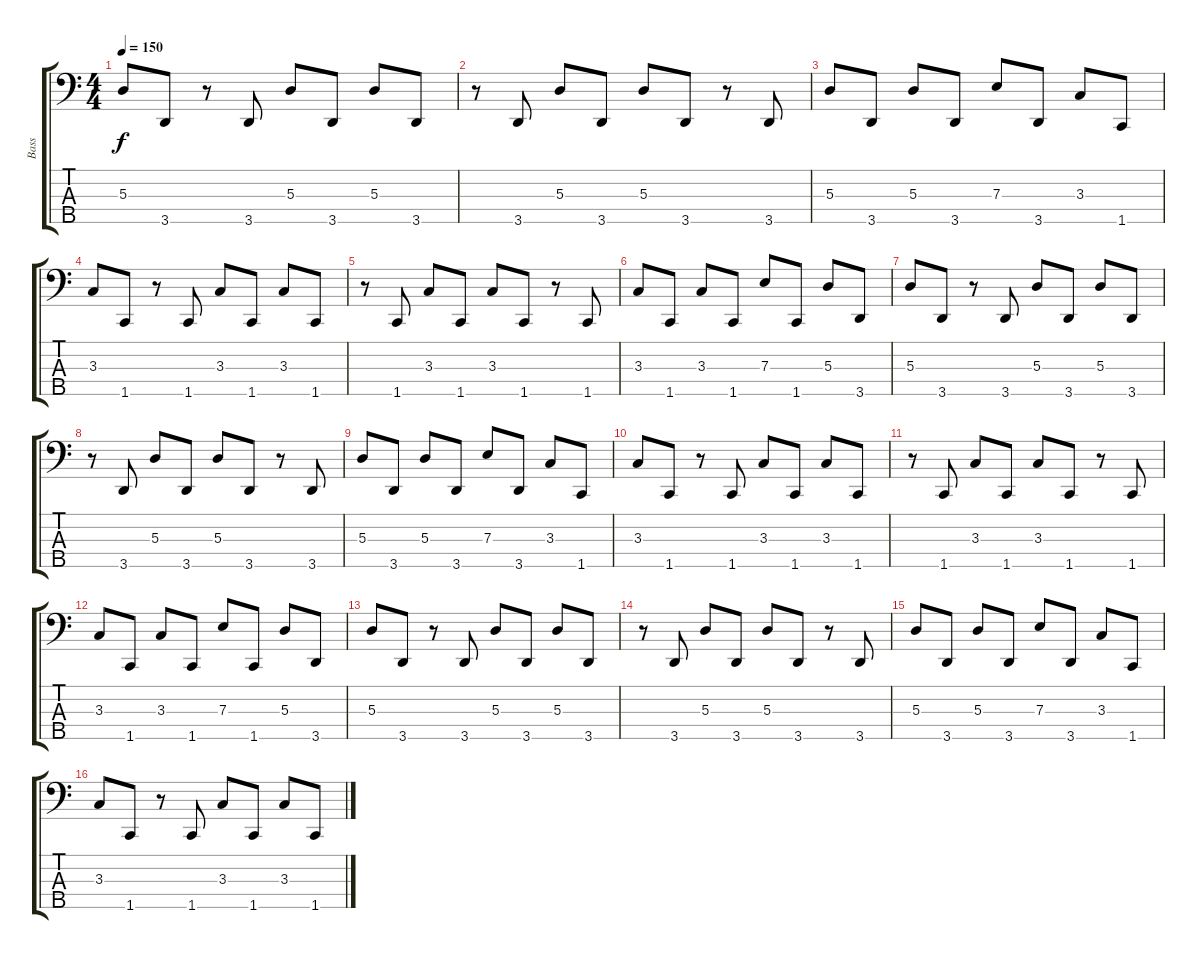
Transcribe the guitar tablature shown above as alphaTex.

\track ("Bass" "Bass") {instrument synthbass1}
\staff {score tabs}
\tuning (G2 D2 A1 E1 B0) {hide}
\ts (4 4)
\tempo 150
\clef f4
\ks c
5.3.8{dy f} 3.5.8 r.8 3.5.8 5.3.8 3.5.8 5.3.8 3.5.8 |
r.8 3.5.8 5.3.8 3.5.8 5.3.8 3.5.8 r.8 3.5.8 |
5.3.8 3.5.8 5.3.8 3.5.8 7.3.8 3.5.8 3.3.8 1.5.8 |
3.3.8 1.5.8 r.8 1.5.8 3.3.8 1.5.8 3.3.8 1.5.8 |
r.8 1.5.8 3.3.8 1.5.8 3.3.8 1.5.8 r.8 1.5.8 |
3.3.8 1.5.8 3.3.8 1.5.8 7.3.8 1.5.8 5.3.8 3.5.8 |
5.3.8 3.5.8 r.8 3.5.8 5.3.8 3.5.8 5.3.8 3.5.8 |
r.8 3.5.8 5.3.8 3.5.8 5.3.8 3.5.8 r.8 3.5.8 |
5.3.8 3.5.8 5.3.8 3.5.8 7.3.8 3.5.8 3.3.8 1.5.8 |
3.3.8 1.5.8 r.8 1.5.8 3.3.8 1.5.8 3.3.8 1.5.8 |
r.8 1.5.8 3.3.8 1.5.8 3.3.8 1.5.8 r.8 1.5.8 |
3.3.8 1.5.8 3.3.8 1.5.8 7.3.8 1.5.8 5.3.8 3.5.8 |
5.3.8 3.5.8 r.8 3.5.8 5.3.8 3.5.8 5.3.8 3.5.8 |
r.8 3.5.8 5.3.8 3.5.8 5.3.8 3.5.8 r.8 3.5.8 |
5.3.8 3.5.8 5.3.8 3.5.8 7.3.8 3.5.8 3.3.8 1.5.8 |
3.3.8 1.5.8 r.8 1.5.8 3.3.8 1.5.8 3.3.8 1.5.8
